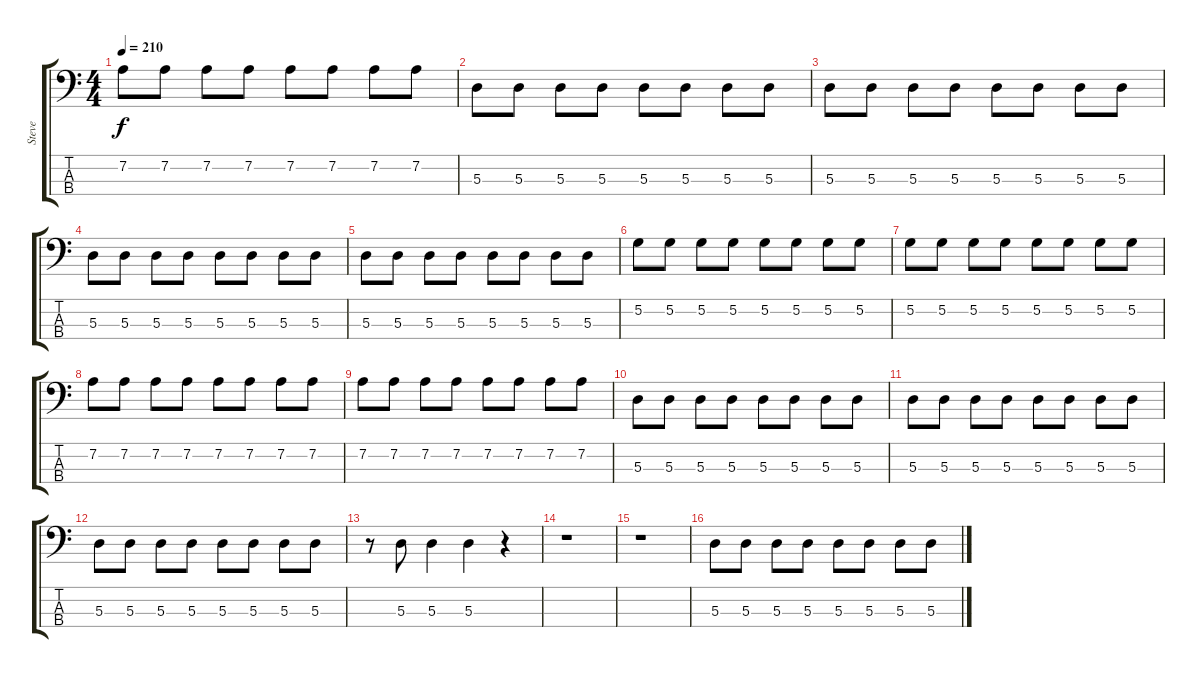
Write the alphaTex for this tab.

\track ("Steve" "Steve") {instrument electricbassfinger}
\staff {score tabs}
\tuning (G2 D2 A1 E1) {hide}
\ts (4 4)
\tempo 210
\clef f4
\ks c
7.2.8{dy f} 7.2.8 7.2.8 7.2.8 7.2.8 7.2.8 7.2.8 7.2.8 |
5.3.8 5.3.8 5.3.8 5.3.8 5.3.8 5.3.8 5.3.8 5.3.8 |
5.3.8 5.3.8 5.3.8 5.3.8 5.3.8 5.3.8 5.3.8 5.3.8 |
5.3.8 5.3.8 5.3.8 5.3.8 5.3.8 5.3.8 5.3.8 5.3.8 |
5.3.8 5.3.8 5.3.8 5.3.8 5.3.8 5.3.8 5.3.8 5.3.8 |
5.2.8 5.2.8 5.2.8 5.2.8 5.2.8 5.2.8 5.2.8 5.2.8 |
5.2.8 5.2.8 5.2.8 5.2.8 5.2.8 5.2.8 5.2.8 5.2.8 |
7.2.8 7.2.8 7.2.8 7.2.8 7.2.8 7.2.8 7.2.8 7.2.8 |
7.2.8 7.2.8 7.2.8 7.2.8 7.2.8 7.2.8 7.2.8 7.2.8 |
5.3.8 5.3.8 5.3.8 5.3.8 5.3.8 5.3.8 5.3.8 5.3.8 |
5.3.8 5.3.8 5.3.8 5.3.8 5.3.8 5.3.8 5.3.8 5.3.8 |
5.3.8 5.3.8 5.3.8 5.3.8 5.3.8 5.3.8 5.3.8 5.3.8 |
r.8 5.3.8 5.3.4 5.3.4 r.4 |
r.1 |
r.1 |
5.3.8 5.3.8 5.3.8 5.3.8 5.3.8 5.3.8 5.3.8 5.3.8
